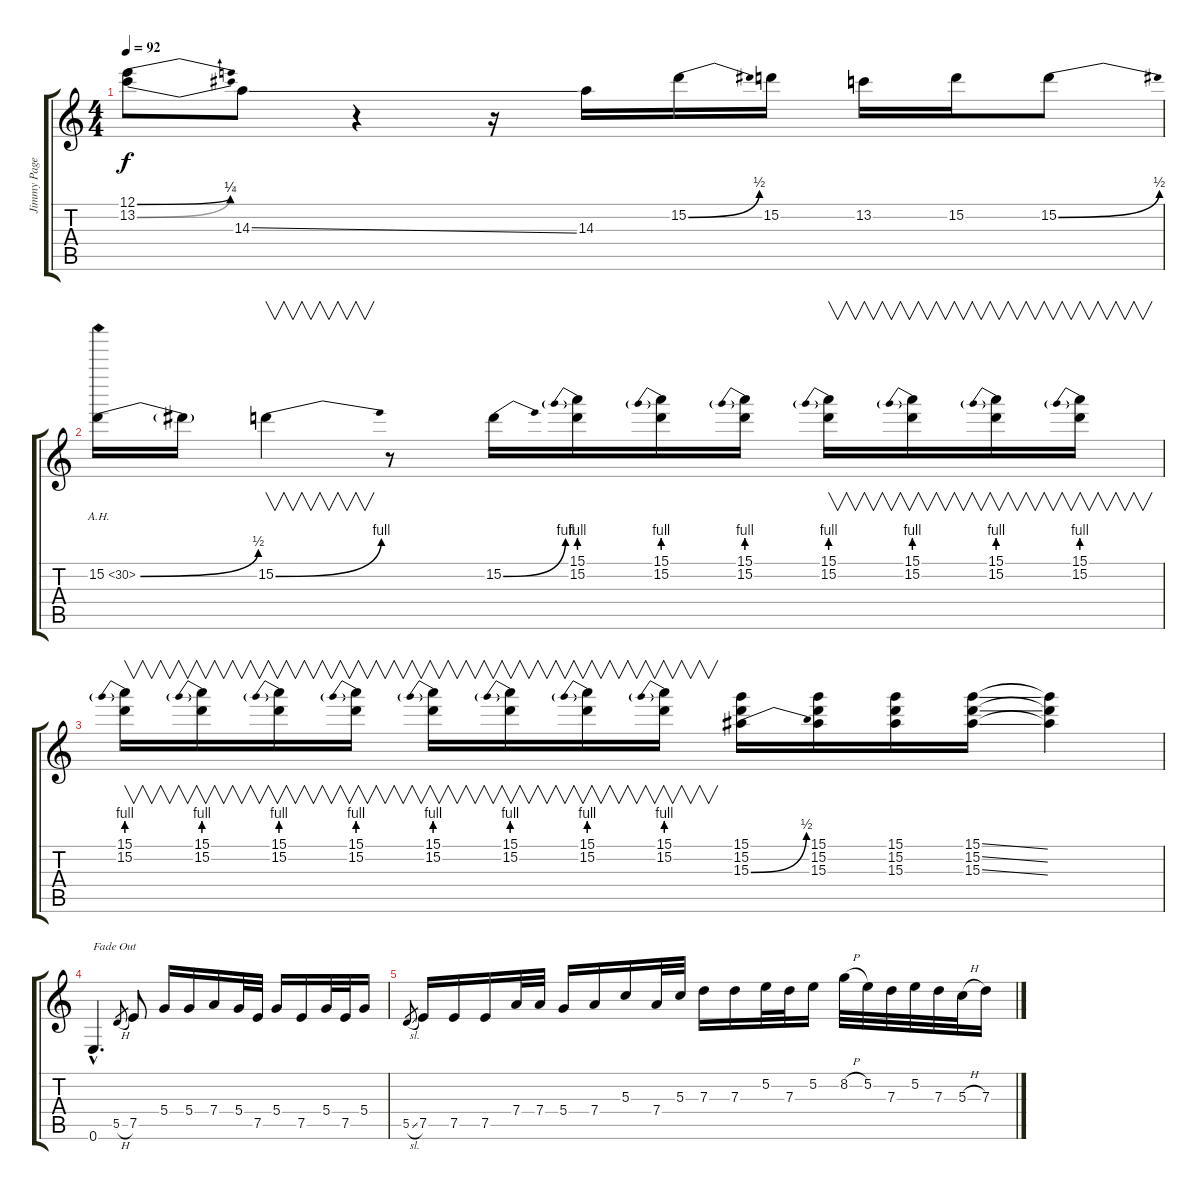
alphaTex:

\track ("Jimmy Page" "Jimmy Page") {instrument distortionguitar}
\staff {score tabs}
\tuning (E4 B3 G3 D3 A2 E2) {hide}
\ts (4 4)
\tempo 92
\clef g2
\ks c
(12.1{be (bend 0 0 60 1)} 13.2{be (bend 0 0 60 2)}).8{dy f} 14.3{ss}.8 r.4 r.16 14.3.16 15.2{be (bend 0 0 60 2)}.16 15.2.16 13.2.16 15.2.16 15.2{be (bend 0 0 60 2)}.8 |
15.2{be (bend 0 0 60 2) ah 15}.16 15.2{t}.16 15.2{be (bend 0 0 60 4)}.4{v} r.8 15.2{be (bend 0 0 60 4)}.16 (15.1{be (prebend 0 4 60 4)} 15.2).16 (15.1{be (prebend 0 4 60 4)} 15.2).16 (15.1{be (prebend 0 4 60 4)} 15.2).16 (15.1{be (prebend 0 4 60 4)} 15.2).16{v} (15.1{be (prebend 0 4 60 4)} 15.2).16{v} (15.1{be (prebend 0 4 60 4)} 15.2).16{v} (15.1{be (prebend 0 4 60 4)} 15.2).16{v} |
(15.1{be (prebend 0 4 60 4)} 15.2).16{v} (15.1{be (prebend 0 4 60 4)} 15.2).16{v} (15.1{be (prebend 0 4 60 4)} 15.2).16{v} (15.1{be (prebend 0 4 60 4)} 15.2).16{v} (15.1{be (prebend 0 4 60 4)} 15.2).16{v} (15.1{be (prebend 0 4 60 4)} 15.2).16{v} (15.1{be (prebend 0 4 60 4)} 15.2).16{v} (15.1{be (prebend 0 4 60 4)} 15.2).16{v} (15.1 15.2 15.3{be (bend 0 0 60 2)}).16 (15.1 15.2 15.3).16 (15.1 15.2 15.3).16 (15.1{ss} 15.2{ss} 15.3{ss}).16 (15.1{t} 15.2{t} 15.3{t}).4 |
0.6{hac}.4{d txt "Fade Out" volume 1} 5.5{h}.8{gr} 7.5.8 5.4.16 5.4.16 7.4.16 5.4.32 7.5.32 5.4.16 7.5.16 5.4.32 7.5.32 5.4.16 |
5.5{sl}.8{gr} 7.5.16 7.5.16 7.5.16 7.4.32 7.4.32 5.4.16 7.4.16 5.3.16 7.4.32 5.3.32 7.3.16 7.3.16 5.2.32 7.3.32 5.2.16 8.2{h}.32 5.2.32 7.3.32 5.2.32 7.3.32 5.3{h}.32 7.3.16
